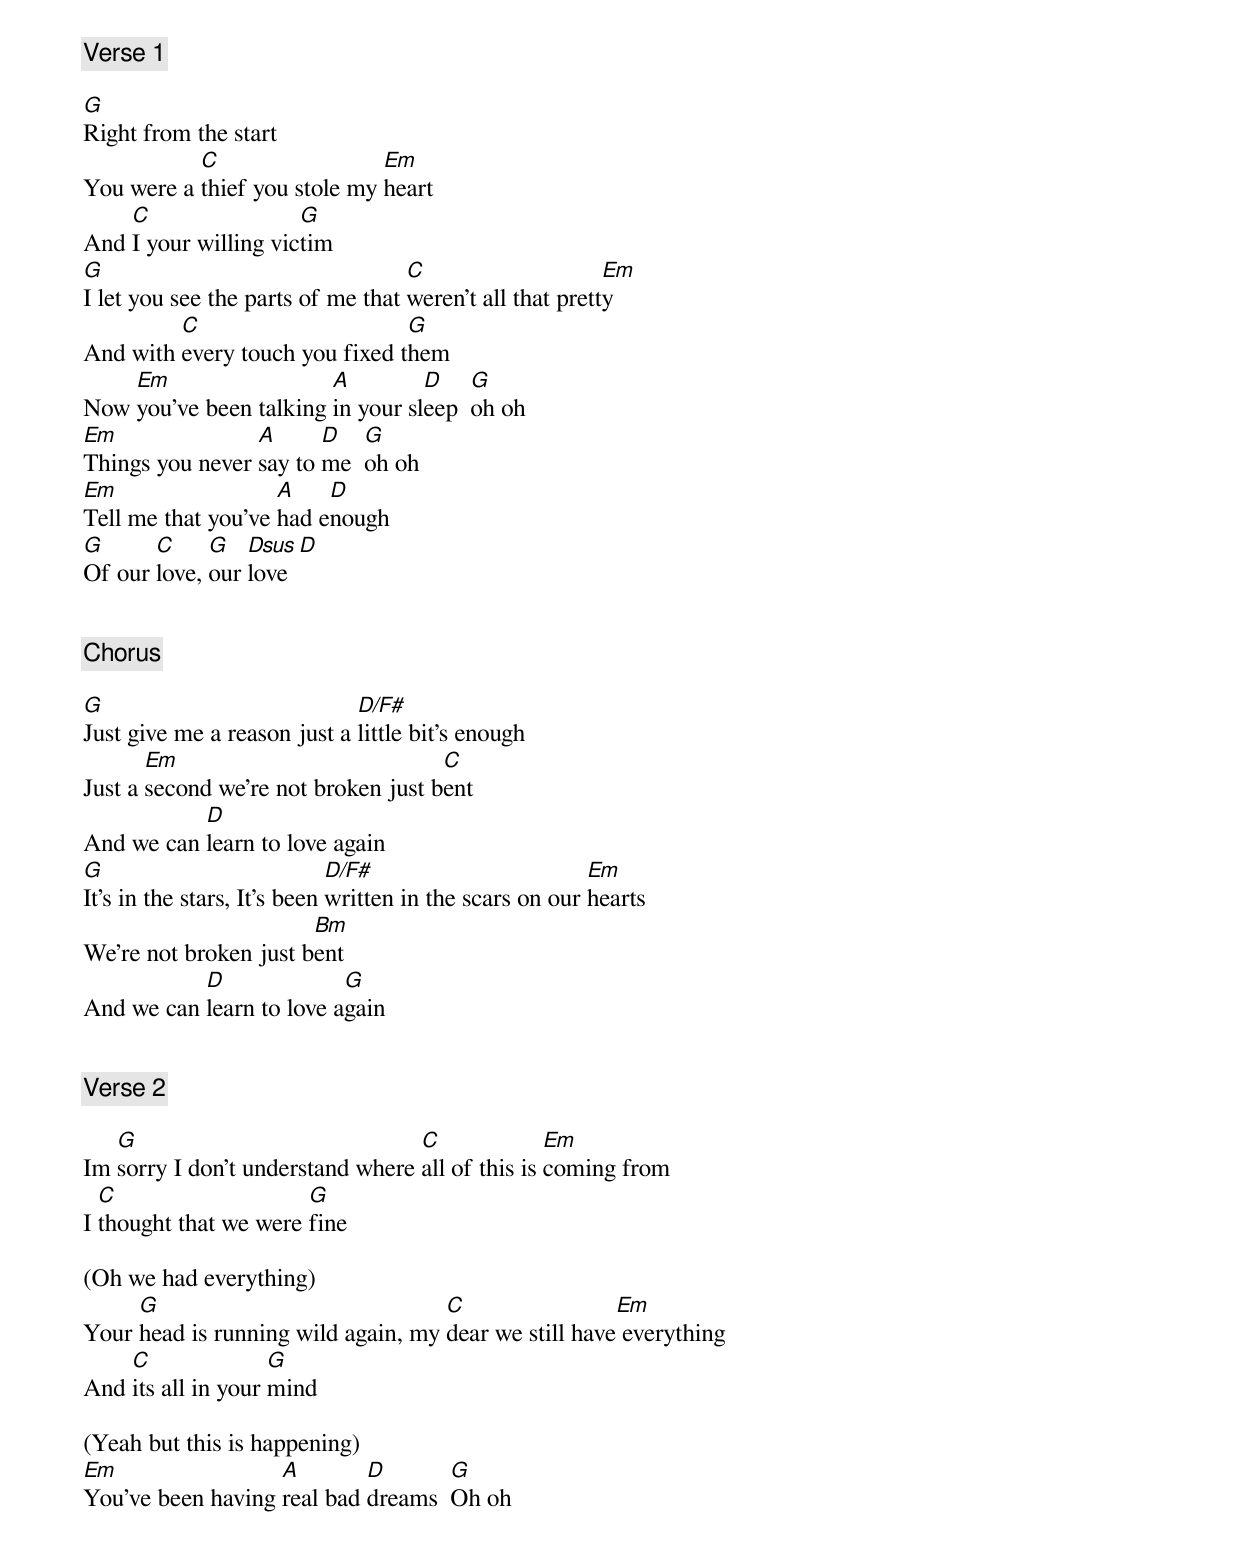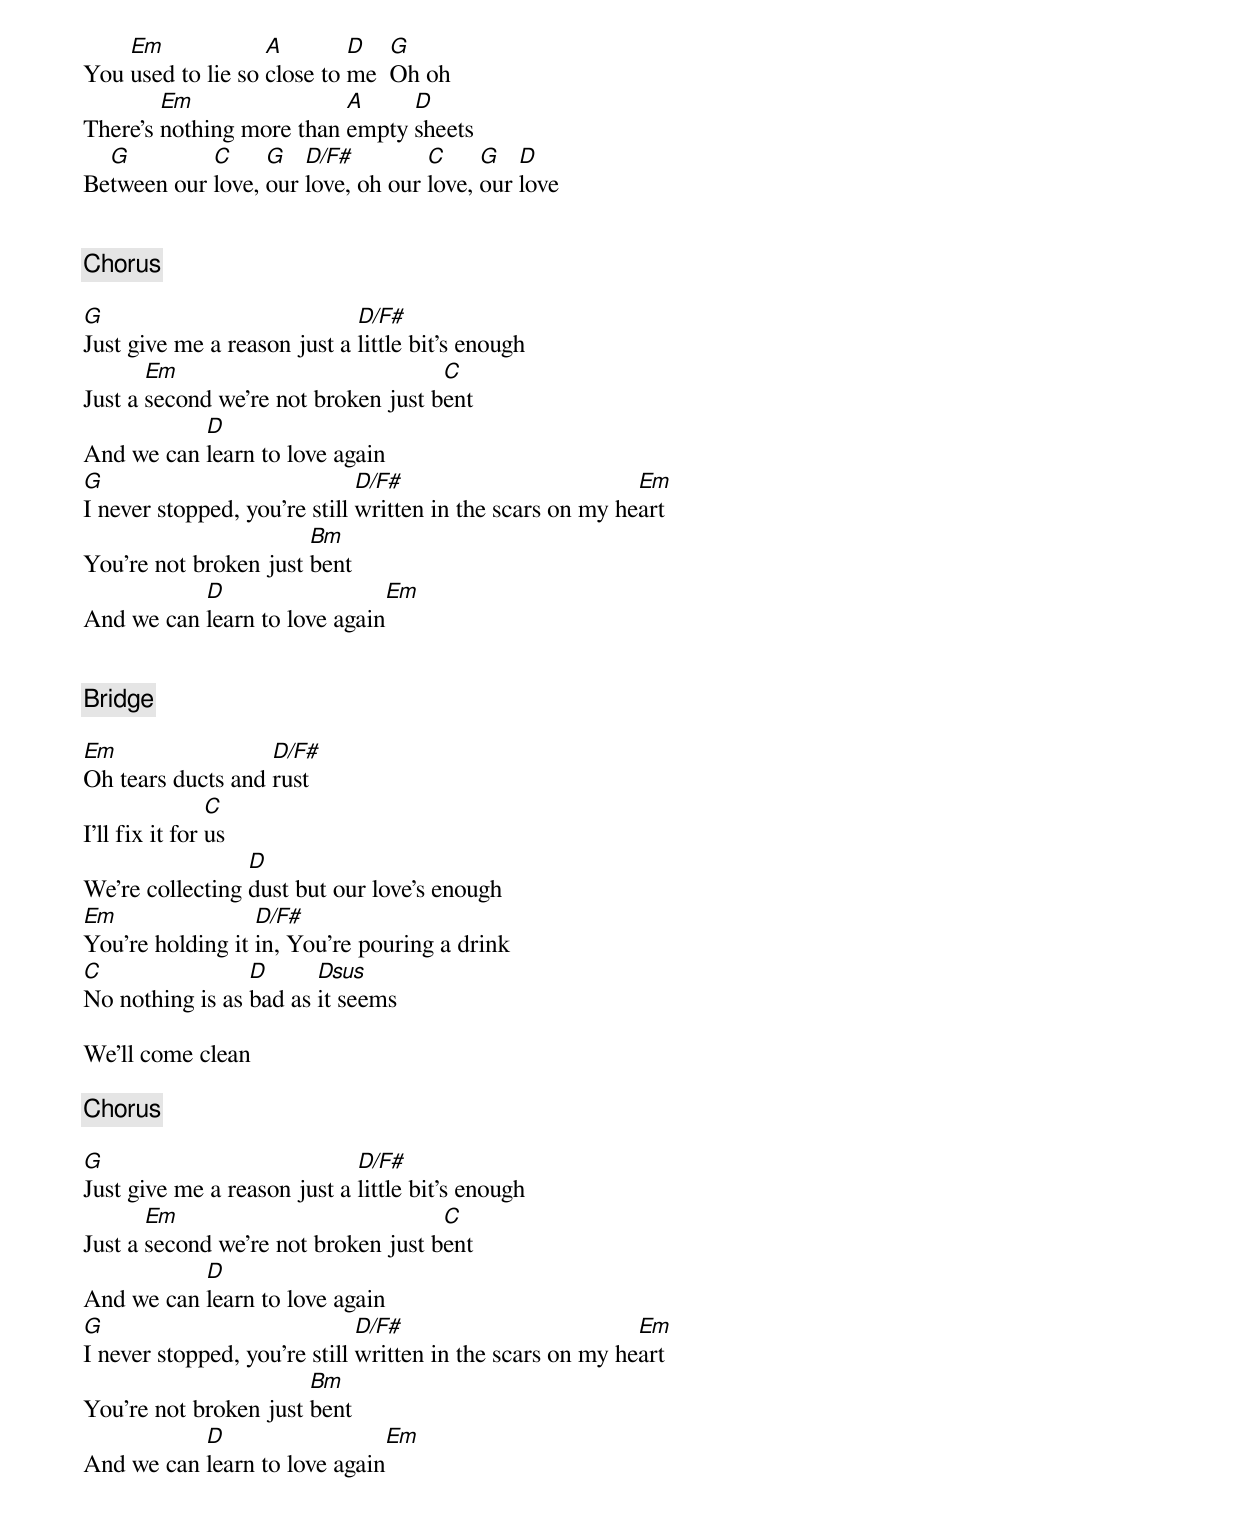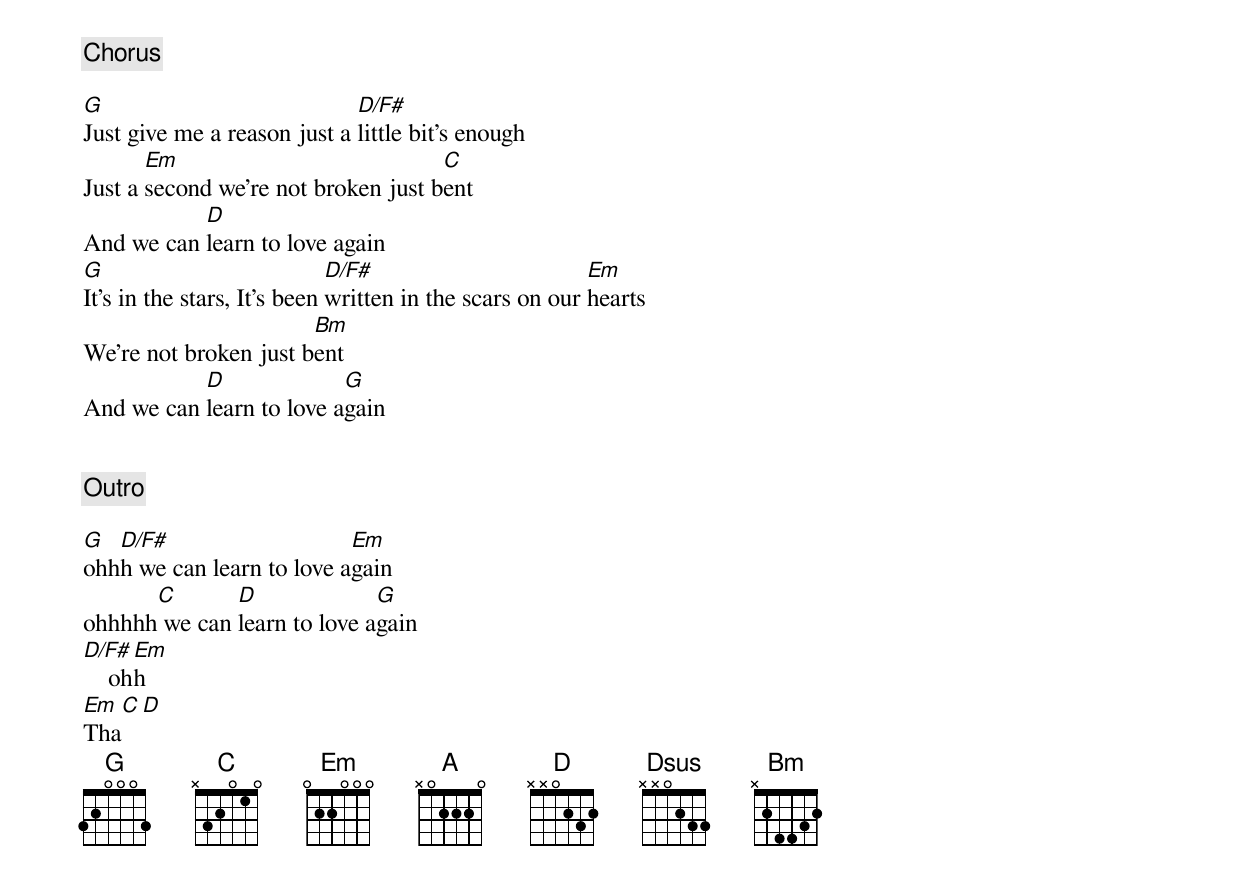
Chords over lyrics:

[Verse 1]

G
Right from the start
           C                  Em
You were a thief you stole my heart
    C                 G
And I your willing victim
G                                  C                     Em
I let you see the parts of me that weren't all that pretty
         C                      G
And with every touch you fixed them
    Em                  A         D    G
Now you've been talking in your sleep  oh oh
Em               A      D   G
Things you never say to me  oh oh
Em                  A    D
Tell me that you've had enough
G      C     G   Dsus D
Of our love, our love


[Chorus]

G                            D/F#
Just give me a reason just a little bit's enough
       Em                            C
Just a second we're not broken just bent
           D
And we can learn to love again
G                            D/F#                        Em
It's in the stars, It's been written in the scars on our hearts
                       Bm
We're not broken just bent
           D              G
And we can learn to love again


[Verse 2]

   G                              C              Em
Im sorry I don't understand where all of this is coming from
  C                    G
I thought that we were fine

(Oh we had everything)
     G                              C                 Em
Your head is running wild again, my dear we still have everything
    C               G
And its all in your mind

(Yeah but this is happening)
Em                 A        D       G
You've been having real bad dreams  Oh oh
    Em             A        D   G
You used to lie so close to me  Oh oh
        Em                A     D
There's nothing more than empty sheets
  G         C     G   D/F#         C     G   D
Between our love, our love, oh our love, our love


[Chorus]

G                            D/F#
Just give me a reason just a little bit's enough
       Em                            C
Just a second we're not broken just bent
           D
And we can learn to love again
G                             D/F#                         Em
I never stopped, you're still written in the scars on my heart
                       Bm
You're not broken just bent
           D                  Em
And we can learn to love again


[Bridge]

Em                 D/F#
Oh tears ducts and rust
                C
I'll fix it for us
                 D
We're collecting dust but our love's enough
Em                D/F#
You're holding it in, You're pouring a drink
C                D      Dsus
No nothing is as bad as it seems

We'll come clean

[Chorus]

G                            D/F#
Just give me a reason just a little bit's enough
       Em                            C
Just a second we're not broken just bent
           D
And we can learn to love again
G                             D/F#                         Em
I never stopped, you're still written in the scars on my heart
                       Bm
You're not broken just bent
           D                  Em
And we can learn to love again


[Chorus]

G                            D/F#
Just give me a reason just a little bit's enough
       Em                            C
Just a second we're not broken just bent
           D
And we can learn to love again
G                            D/F#                        Em
It's in the stars, It's been written in the scars on our hearts
                       Bm
We're not broken just bent
           D              G
And we can learn to love again


[Outro]

G  D/F#                    Em
ohhh we can learn to love again
      C       D              G
ohhhhh we can learn to love again
D/F#  Em
    ohh
Em                          C              D
Tha
